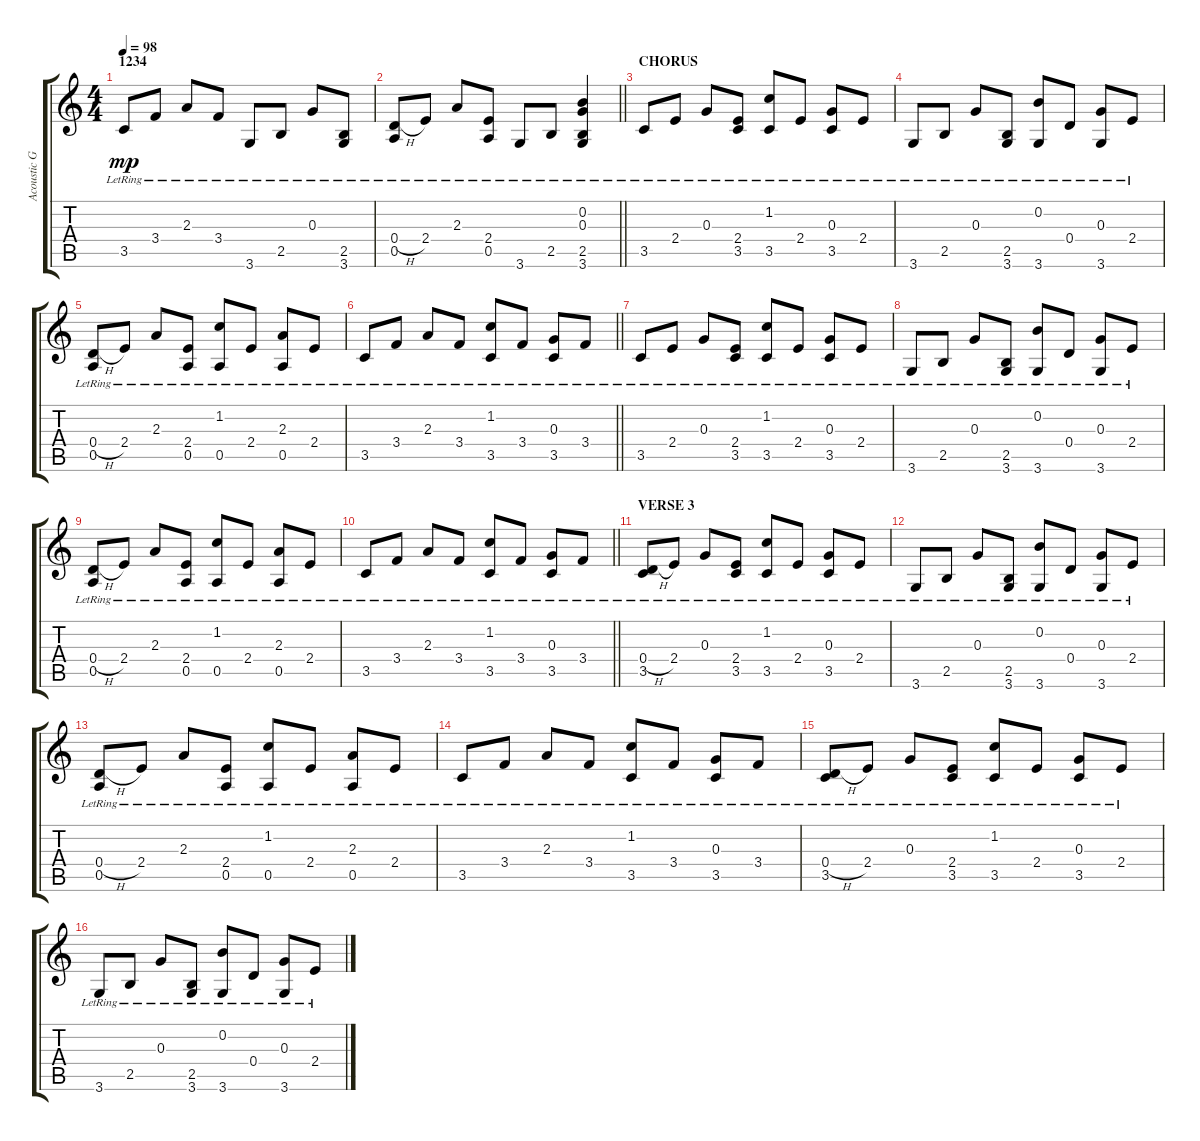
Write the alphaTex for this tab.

\track ("Acoustic Guitar" "Acoustic G") {instrument acousticguitarnylon}
\staff {score tabs}
\tuning (E4 B3 G3 D3 A2 E2) {hide}
\ts (4 4)
\section ("" "1234")
\tempo 98
\clef g2
\ks c
3.5{lr}.8{dy mp} 3.4{lr}.8 2.3{lr}.8 3.4{lr}.8 3.6{lr}.8 2.5{lr}.8 0.3{lr}.8 (2.5{lr} 3.6{lr}).8 |
\barLineRight lightlight
(0.4{h lr} 0.5{lr}).8 2.4{lr}.8 2.3{lr}.8 (2.4{lr} 0.5{lr}).8 3.6{lr}.8 2.5{lr}.8 (0.2{lr} 0.3{lr} 2.5{lr} 3.6{lr}).4 |
\section ("" "CHORUS")
3.5{lr}.8 2.4{lr}.8 0.3{lr}.8 (2.4{lr} 3.5{lr}).8 (1.2{lr} 3.5{lr}).8 2.4{lr}.8 (0.3{lr} 3.5{lr}).8 2.4{lr}.8 |
3.6{lr}.8 2.5{lr}.8 0.3{lr}.8 (2.5{lr} 3.6{lr}).8 (0.2{lr} 3.6{lr}).8 0.4{lr}.8 (0.3{lr} 3.6{lr}).8 2.4{lr}.8 |
(0.4{h lr} 0.5{lr}).8 2.4{lr}.8 2.3{lr}.8 (2.4{lr} 0.5{lr}).8 (1.2{lr} 0.5{lr}).8 2.4{lr}.8 (2.3{lr} 0.5{lr}).8 2.4{lr}.8 |
\barLineRight lightlight
3.5{lr}.8 3.4{lr}.8 2.3{lr}.8 3.4{lr}.8 (1.2{lr} 3.5{lr}).8 3.4{lr}.8 (0.3{lr} 3.5{lr}).8 3.4{lr}.8 |
3.5{lr}.8 2.4{lr}.8 0.3{lr}.8 (2.4{lr} 3.5{lr}).8 (1.2{lr} 3.5{lr}).8 2.4{lr}.8 (0.3{lr} 3.5{lr}).8 2.4{lr}.8 |
3.6{lr}.8 2.5{lr}.8 0.3{lr}.8 (2.5{lr} 3.6{lr}).8 (0.2{lr} 3.6{lr}).8 0.4{lr}.8 (0.3{lr} 3.6{lr}).8 2.4{lr}.8 |
(0.4{h lr} 0.5{lr}).8 2.4{lr}.8 2.3{lr}.8 (2.4{lr} 0.5{lr}).8 (1.2{lr} 0.5{lr}).8 2.4{lr}.8 (2.3{lr} 0.5{lr}).8 2.4{lr}.8 |
\barLineRight lightlight
3.5{lr}.8 3.4{lr}.8 2.3{lr}.8 3.4{lr}.8 (1.2{lr} 3.5{lr}).8 3.4{lr}.8 (0.3{lr} 3.5{lr}).8 3.4{lr}.8 |
\section ("" "VERSE 3")
(0.4{h lr} 3.5{lr}).8 2.4{lr}.8 0.3{lr}.8 (2.4{lr} 3.5{lr}).8 (1.2{lr} 3.5{lr}).8 2.4{lr}.8 (0.3{lr} 3.5{lr}).8 2.4{lr}.8 |
3.6{lr}.8 2.5{lr}.8 0.3{lr}.8 (2.5{lr} 3.6{lr}).8 (0.2{lr} 3.6{lr}).8 0.4{lr}.8 (0.3{lr} 3.6{lr}).8 2.4{lr}.8 |
(0.4{h lr} 0.5{lr}).8 2.4{lr}.8 2.3{lr}.8 (2.4{lr} 0.5{lr}).8 (1.2{lr} 0.5{lr}).8 2.4{lr}.8 (2.3{lr} 0.5{lr}).8 2.4{lr}.8 |
3.5{lr}.8 3.4{lr}.8 2.3{lr}.8 3.4{lr}.8 (1.2{lr} 3.5{lr}).8 3.4{lr}.8 (0.3{lr} 3.5{lr}).8 3.4{lr}.8 |
(0.4{h lr} 3.5{lr}).8 2.4{lr}.8 0.3{lr}.8 (2.4{lr} 3.5{lr}).8 (1.2{lr} 3.5{lr}).8 2.4{lr}.8 (0.3{lr} 3.5{lr}).8 2.4{lr}.8 |
3.6{lr}.8 2.5{lr}.8 0.3{lr}.8 (2.5{lr} 3.6{lr}).8 (0.2{lr} 3.6{lr}).8 0.4{lr}.8 (0.3{lr} 3.6{lr}).8 2.4{lr}.8
